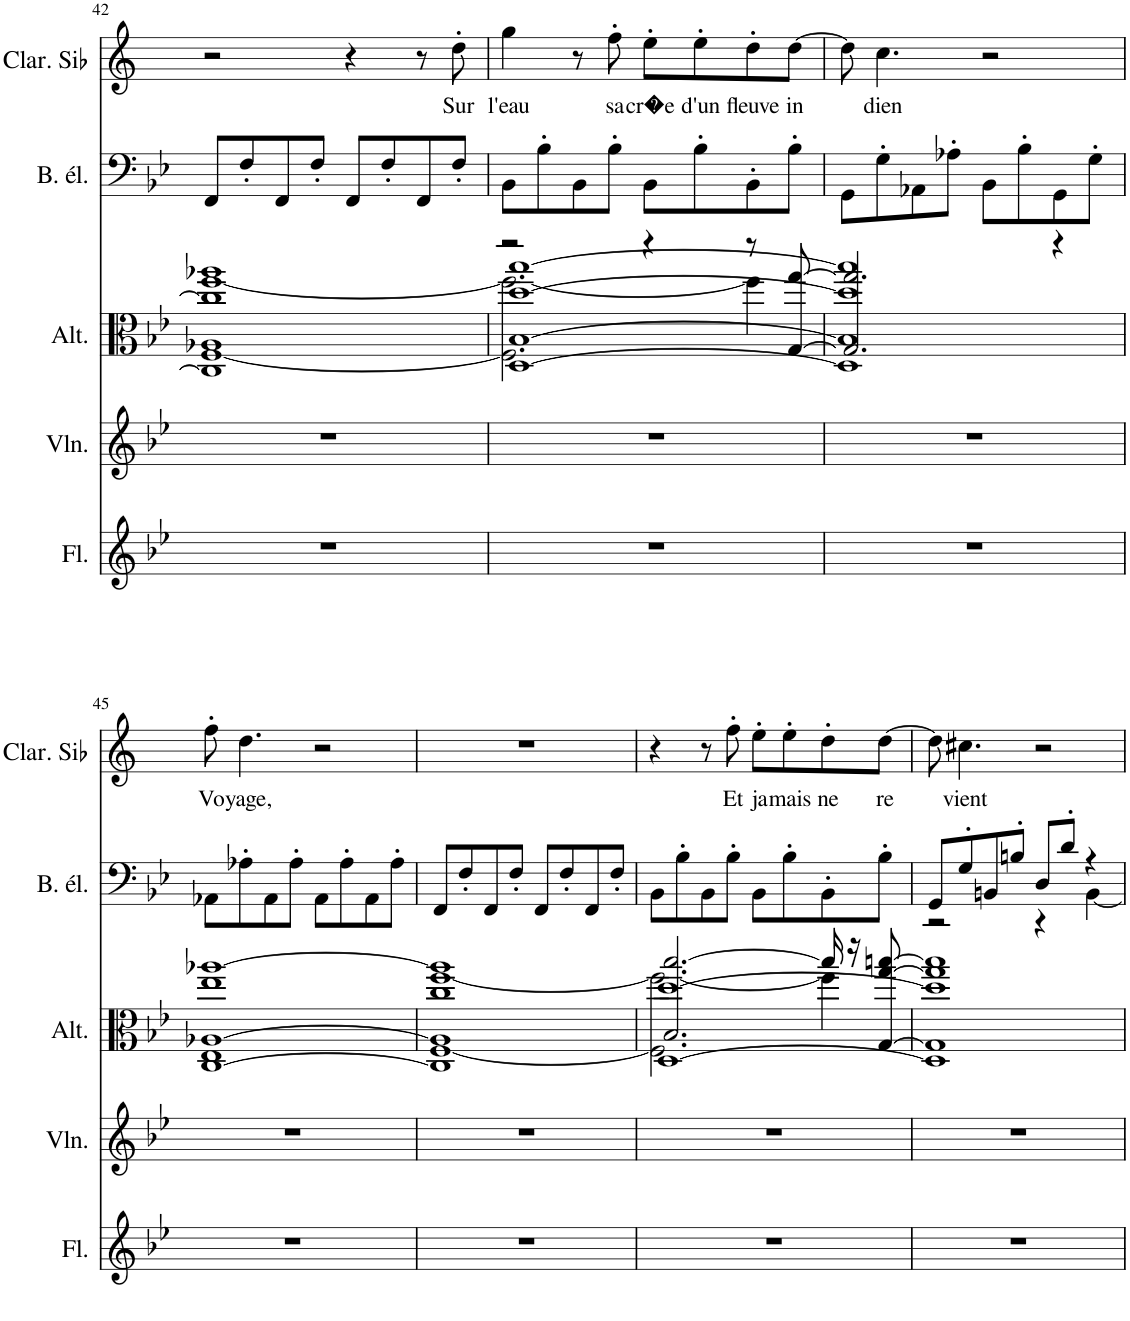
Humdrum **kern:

**kern	**kern	**kern	**kern	**kern	**text
*part5	*part4	*part3	*part2	*part1	*part1
*staff5	*staff4	*staff3	*staff2	*staff1	*staff1
*I"Flûte	*I"Violon	*I"Altos, VIOLINES	*I"Basse électrique	*I"Clarinette en Sib	*
*I'Fl.	*I'Vln.	*I'Alt.	*I'B. él.	*I'Clar. Sib	*
!!LO:PB:g=z
*clefG2	*clefG2	*clefC3	*clefF4	*clefG2	*
*	*	*	*Trd7c12	*Trd1c2	*
*k[b-e-]	*k[b-e-]	*k[b-e-]	*k[b-e-]	*k[]	*
*M4/4	*M4/4	*M4/4	*M4/4	*M4/4	*
=42	=42	=42	=42	=42	=42
*	*	*^	*	*	*
*	*	*	*^	*	*	*
1r	1r	1A-X 1aa-X	[1F [1ff	1C] 1cc]	8FF/L	2r	.
.	.	.	.	.	8F'/	.	.
.	.	.	.	.	8FF/	.	.
.	.	.	.	.	8F'/J	.	.
.	.	.	.	.	8FF/L	4r	.
.	.	.	.	.	8F'/	.	.
.	.	.	.	.	8FF/	8r	.
!	!	!	!	!	!	!	!LO:LY:b
.	.	.	.	.	8F'/J	8dd'\	Sur
=43	=43	=43	=43	=43	=43	=43	=43
!	!	!	!	!	!	!	!LO:LY:b
1r	1r	2r	2.F\] 2.ff\_	[1D [1B- [1dd [1bb-	8BB-\L	4gg\	l'eau
.	.	.	.	.	8B-'\	.	.
.	.	.	.	.	8BB-\	8r	.
!	!	!	!	!	!	!	!LO:LY:b
.	.	.	.	.	8B-'\J	8ff'\	sa
!	!	!	!	!	!	!	!LO:LY:b
.	.	4r	.	.	8BB-\L	8ee'\L	cr�e
!	!	!	!	!	!	!	!LO:LY:b
.	.	.	.	.	8B-'\	8ee'\	d'un
!	!	!	!	!	!	!	!LO:LY:b
.	.	8r	4ff\]	.	8BB-'\	8dd'\	fleuve
!	!	!	!	!	!	!	!LO:LY:b
.	.	[8G/ [8gg/	.	.	8B-'\J	[8dd\J	in
*	*	*	*v	*v	*	*	*
=44	=44	=44	=44	=44	=44	=44
1r	1r	2.G/] 2.gg/]	1D] 1B-] 1dd] 1bb-]	8GG\L	8dd\]	.
!	!	!	!	!	!	!LO:LY:b
.	.	.	.	8G'\	4.cc\	dien
.	.	.	.	8AA-X\	.	.
.	.	.	.	8A-X'\J	.	.
.	.	.	.	8BB-\L	2r	.
.	.	.	.	8B-'\	.	.
.	.	4r	.	8GG\	.	.
.	.	.	.	8G'\J	.	.
!!LO:LB:g=z
=45	=45	=45	=45	=45	=45	=45
!	!	!	!	!	!	!LO:LY:b
1r	1r	[1C [1A-X [1aa-X	1E- 1ee-	8AA-X\L	8ff'\	Vo
!	!	!	!	!	!	!LO:LY:b
.	.	.	.	8A-X'\	4.dd\	yage,
.	.	.	.	8AA-\	.	.
.	.	.	.	8A-'\J	.	.
.	.	.	.	8AA-\L	2r	.
.	.	.	.	8A-'\	.	.
.	.	.	.	8AA-\	.	.
.	.	.	.	8A-'\J	.	.
=46	=46	=46	=46	=46	=46	=46
1r	1r	1C] 1A-] 1cc 1aa-]	[1F [1ff	8FF/L	1r	.
.	.	.	.	8F'/	.	.
.	.	.	.	8FF/	.	.
.	.	.	.	8F'/J	.	.
.	.	.	.	8FF/L	.	.
.	.	.	.	8F'/	.	.
.	.	.	.	8FF/	.	.
.	.	.	.	8F'/J	.	.
=47	=47	=47	=47	=47	=47	=47
*	*	*	*^	*	*	*
1r	1r	2.B-/ [2.bb-/	2.F\] 2.ff\_	[1D [1dd	8BB-\L	4r	.
.	.	.	.	.	8B-'\	.	.
.	.	.	.	.	8BB-\	8r	.
!	!	!	!	!	!	!	!LO:LY:b
.	.	.	.	.	8B-'\J	8ff'\	Et
!	!	!	!	!	!	!	!LO:LY:b
.	.	.	.	.	8BB-\L	8ee'\L	ja
!	!	!	!	!	!	!	!LO:LY:b
.	.	.	.	.	8B-'\	8ee'\	mais
!	!	!	!	!	!	!	!LO:LY:b
.	.	16bb-/]	4ff\]	.	8BB-'\	8dd'\	ne
.	.	16r	.	.	.	.	.
!	!	!	!	!	!	!	!LO:LY:b
.	.	[8G/ [8gg/ [8bbn/	.	.	8B-'\J	[8dd\J	re
*	*	*	*v	*v	*	*	*
=48	=48	=48	=48	=48	=48	=48
*	*	*	*	*^	*	*
1r	1r	1G] 1gg] 1bb]	1D] 1dd]	8GG/L	2r	8dd\]	.
!	!	!	!	!	!	!	!LO:LY:b
.	.	.	.	8G'/	.	4.cc#X\	vient
.	.	.	.	8BBn/	.	.	.
.	.	.	.	8Bn'/J	.	.	.
.	.	.	.	8D/L	4r	2r	.
.	.	.	.	8d'/J	.	.	.
.	.	.	.	4r	[4BB\	.	.
*	*	*v	*v	*	*	*	*
*	*	*	*v	*v	*	*
=	=	=	=	=	=
*-	*-	*-	*-	*-	*-
